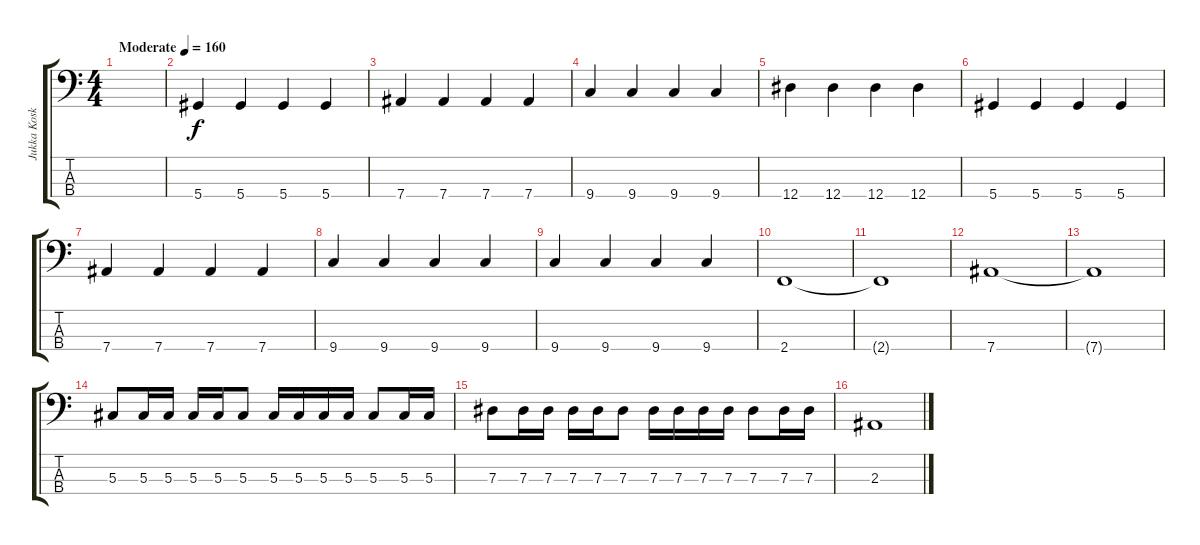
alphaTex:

\track ("Jukka Koskinen" "Jukka Kosk") {instrument slapbass1}
\staff {score tabs}
\tuning (Gb2 Db2 Ab1 Eb1) {hide}
\ts (4 4)
\tempo (160 "Moderate")
\clef f4
\ks c
|
5.4.4 5.4.4 5.4.4 5.4.4 |
7.4.4 7.4.4 7.4.4 7.4.4 |
9.4.4 9.4.4 9.4.4 9.4.4 |
12.4.4 12.4.4 12.4.4 12.4.4 |
5.4.4 5.4.4 5.4.4 5.4.4 |
7.4.4 7.4.4 7.4.4 7.4.4 |
9.4.4 9.4.4 9.4.4 9.4.4 |
9.4.4 9.4.4 9.4.4 9.4.4 |
2.4.1 |
2.4{t}.1 |
7.4.1 |
7.4{t}.1 |
5.3.8 5.3.16 5.3.16 5.3.16 5.3.16 5.3.8 5.3.16 5.3.16 5.3.16 5.3.16 5.3.8 5.3.16 5.3.16 |
7.3.8 7.3.16 7.3.16 7.3.16 7.3.16 7.3.8 7.3.16 7.3.16 7.3.16 7.3.16 7.3.8 7.3.16 7.3.16 |
2.3.1
